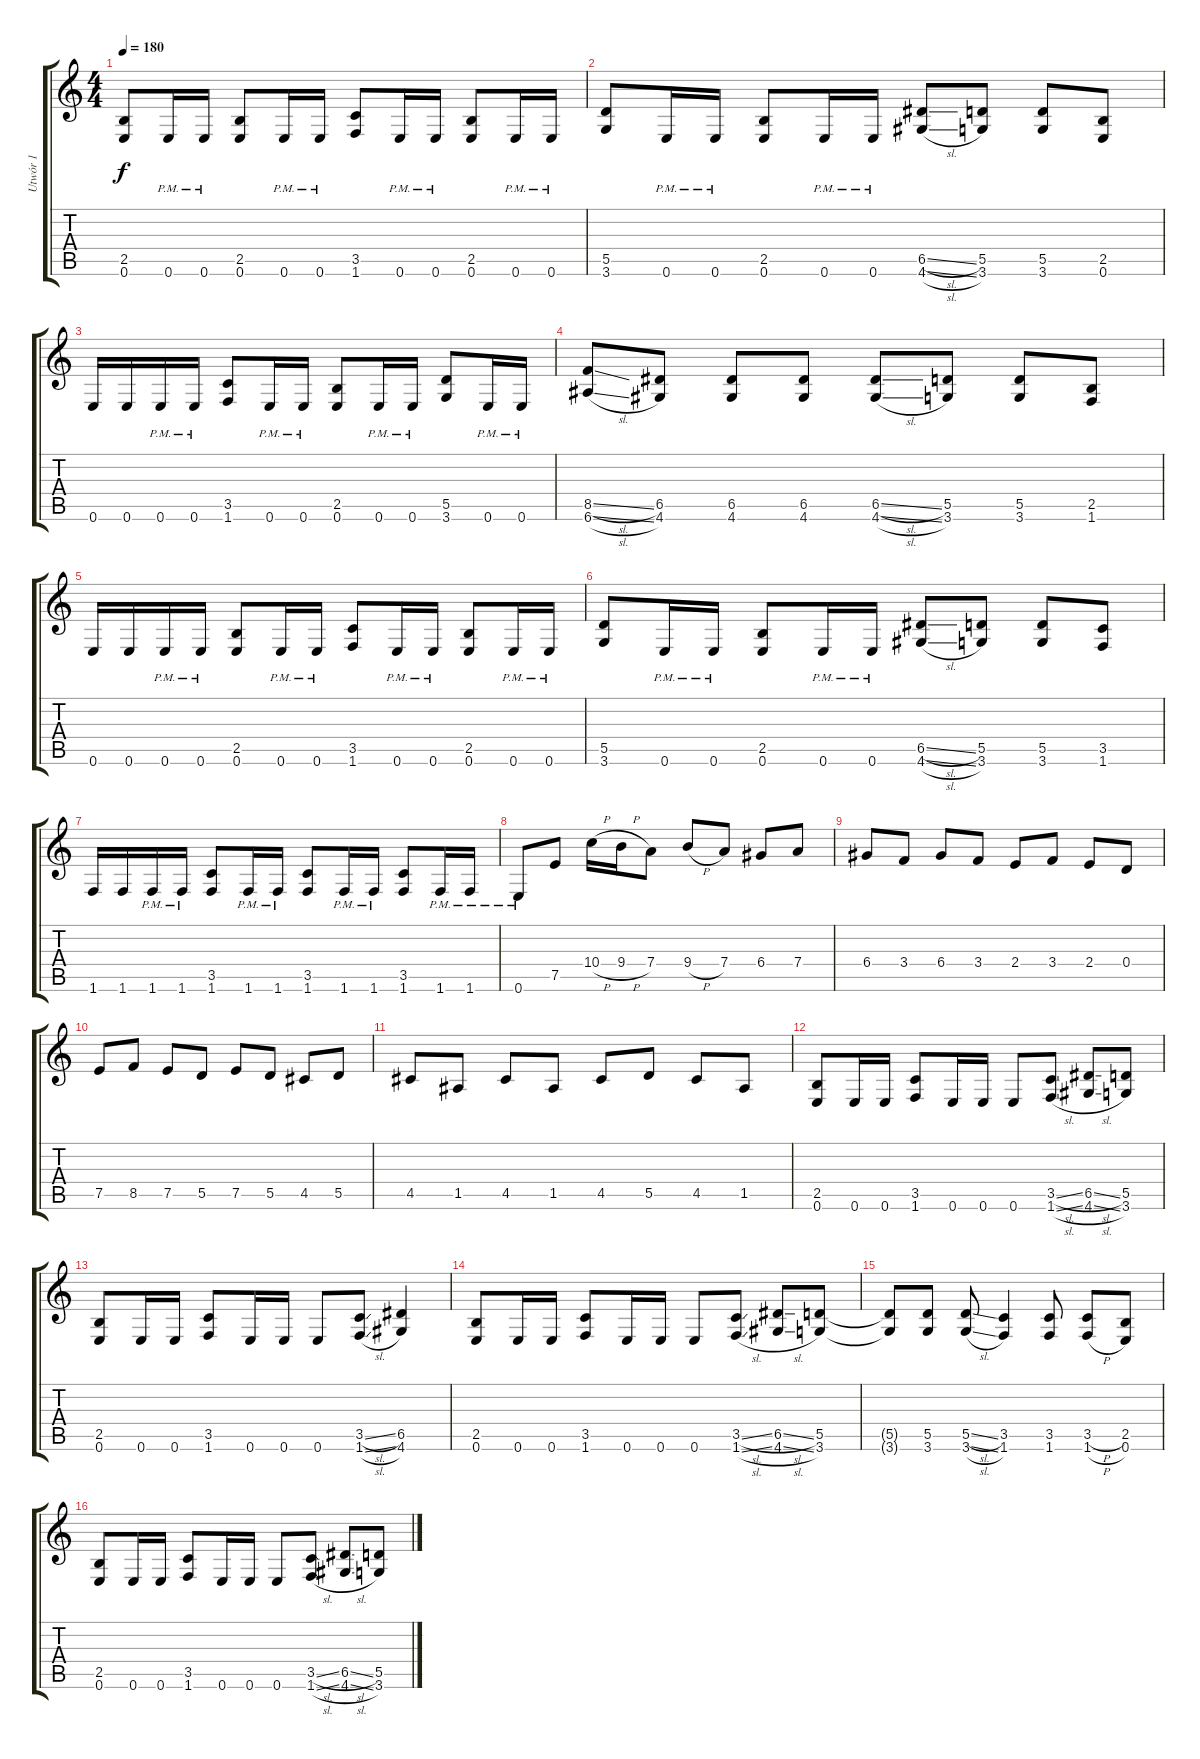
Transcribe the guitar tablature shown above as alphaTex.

\track ("Utwór 1" "Utwór 1") {instrument distortionguitar}
\staff {score tabs}
\tuning (E4 B3 G3 D3 A2 E2) {hide}
\ts (4 4)
\tempo 180
\clef g2
\ks c
(2.5 0.6).8{dy f} 0.6{pm}.16 0.6{pm}.16 (2.5 0.6).8 0.6{pm}.16 0.6{pm}.16 (3.5 1.6).8 0.6{pm}.16 0.6{pm}.16 (2.5 0.6).8 0.6{pm}.16 0.6{pm}.16 |
(5.5 3.6).8 0.6{pm}.16 0.6{pm}.16 (2.5 0.6).8 0.6{pm}.16 0.6{pm}.16 (6.5{sl} 4.6{sl}).8 (5.5 3.6).8 (5.5 3.6).8 (2.5 0.6).8 |
0.6.16 0.6.16 0.6{pm}.16 0.6{pm}.16 (3.5 1.6).8 0.6{pm}.16 0.6{pm}.16 (2.5 0.6).8 0.6{pm}.16 0.6{pm}.16 (5.5 3.6).8 0.6{pm}.16 0.6{pm}.16 |
(8.5{sl} 6.6{sl}).8 (6.5 4.6).8 (6.5 4.6).8 (6.5 4.6).8 (6.5{sl} 4.6{sl}).8 (5.5 3.6).8 (5.5 3.6).8 (2.5 1.6).8 |
0.6.16 0.6.16 0.6{pm}.16 0.6{pm}.16 (2.5 0.6).8 0.6{pm}.16 0.6{pm}.16 (3.5 1.6).8 0.6{pm}.16 0.6{pm}.16 (2.5 0.6).8 0.6{pm}.16 0.6{pm}.16 |
(5.5 3.6).8 0.6{pm}.16 0.6{pm}.16 (2.5 0.6).8 0.6{pm}.16 0.6{pm}.16 (6.5{sl} 4.6{sl}).8 (5.5 3.6).8 (5.5 3.6).8 (3.5 1.6).8 |
1.6.16 1.6.16 1.6{pm}.16 1.6{pm}.16 (3.5 1.6).8 1.6{pm}.16 1.6{pm}.16 (3.5 1.6).8 1.6{pm}.16 1.6{pm}.16 (3.5 1.6).8 1.6{pm}.16 1.6{pm}.16 |
0.6{pm}.8 7.5.8 10.4{h}.16 9.4{h}.16 7.4.8 9.4{h}.8 7.4.8 6.4.8 7.4.8 |
6.4.8 3.4.8 6.4.8 3.4.8 2.4.8 3.4.8 2.4.8 0.4.8 |
7.5.8 8.5.8 7.5.8 5.5.8 7.5.8 5.5.8 4.5.8 5.5.8 |
4.5.8 1.5.8 4.5.8 1.5.8 4.5.8 5.5.8 4.5.8 1.5.8 |
(2.5 0.6).8 0.6.16 0.6.16 (3.5 1.6).8 0.6.16 0.6.16 0.6.8 (3.5{sl} 1.6{sl}).8 (6.5{sl} 4.6{sl}).8 (5.5 3.6).8 |
(2.5 0.6).8 0.6.16 0.6.16 (3.5 1.6).8 0.6.16 0.6.16 0.6.8 (3.5{sl} 1.6{sl}).8 (6.5 4.6).4 |
(2.5 0.6).8 0.6.16 0.6.16 (3.5 1.6).8 0.6.16 0.6.16 0.6.8 (3.5{sl} 1.6{sl}).8 (6.5{sl} 4.6{sl}).8 (5.5 3.6).8 |
(5.5{t} 3.6{t}).8 (5.5 3.6).8 (5.5{sl} 3.6{sl}).8 (3.5 1.6).4 (3.5 1.6).8 (3.5{h} 1.6{h}).8 (2.5 0.6).8 |
(2.5 0.6).8 0.6.16 0.6.16 (3.5 1.6).8 0.6.16 0.6.16 0.6.8 (3.5{sl} 1.6{sl}).8 (6.5{sl} 4.6{sl}).8 (5.5 3.6).8
